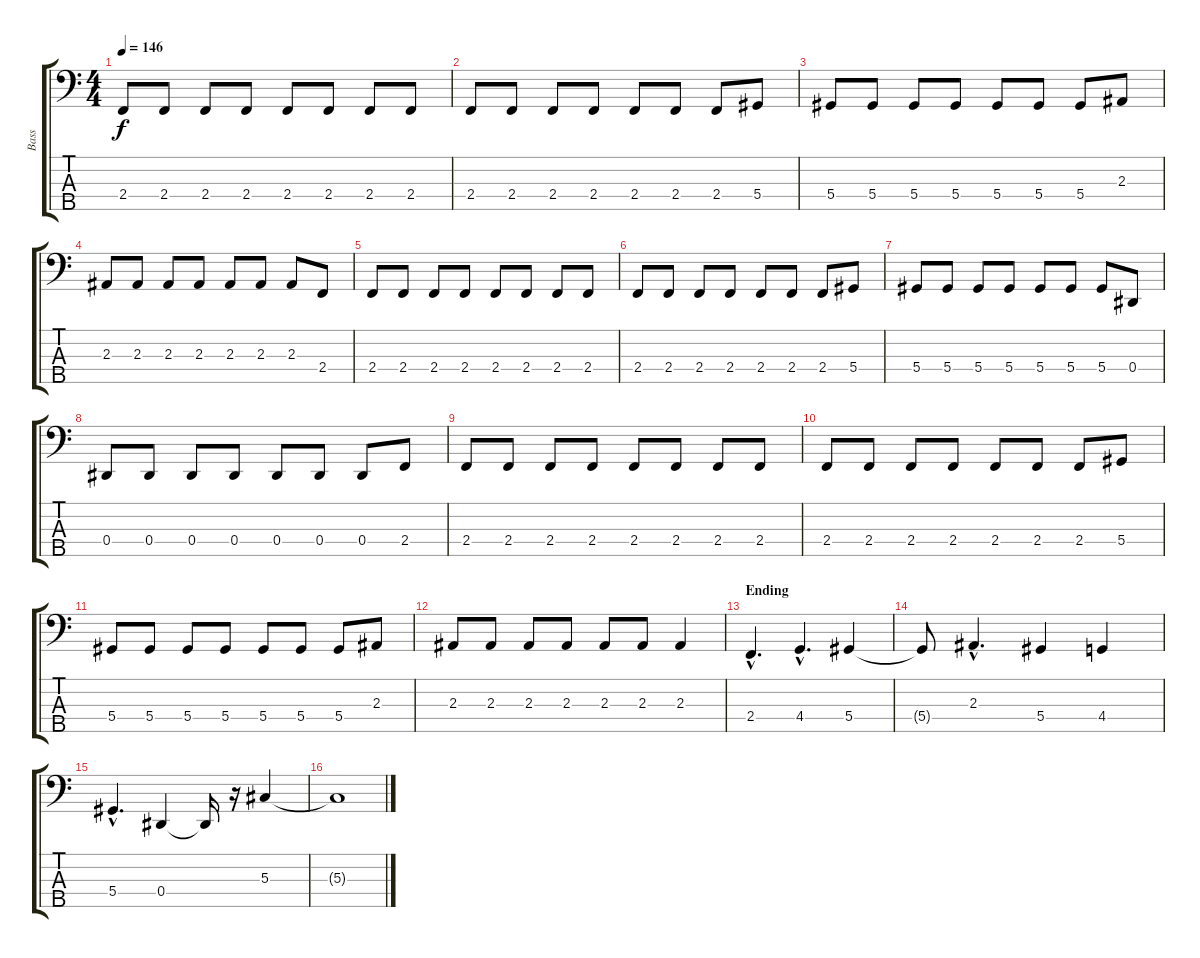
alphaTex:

\track ("Bass" "Bass") {instrument electricbasspick}
\staff {score tabs}
\tuning (Gb2 Db2 Ab1 Eb1 Bb0) {hide}
\ts (4 4)
\tempo 146
\clef f4
\ks c
2.4.8{dy f} 2.4.8 2.4.8 2.4.8 2.4.8 2.4.8 2.4.8 2.4.8 |
2.4.8 2.4.8 2.4.8 2.4.8 2.4.8 2.4.8 2.4.8 5.4.8 |
5.4.8 5.4.8 5.4.8 5.4.8 5.4.8 5.4.8 5.4.8 2.3.8 |
2.3.8 2.3.8 2.3.8 2.3.8 2.3.8 2.3.8 2.3.8 2.4.8 |
2.4.8 2.4.8 2.4.8 2.4.8 2.4.8 2.4.8 2.4.8 2.4.8 |
2.4.8 2.4.8 2.4.8 2.4.8 2.4.8 2.4.8 2.4.8 5.4.8 |
5.4.8 5.4.8 5.4.8 5.4.8 5.4.8 5.4.8 5.4.8 0.4.8 |
0.4.8 0.4.8 0.4.8 0.4.8 0.4.8 0.4.8 0.4.8 2.4.8 |
2.4.8 2.4.8 2.4.8 2.4.8 2.4.8 2.4.8 2.4.8 2.4.8 |
2.4.8 2.4.8 2.4.8 2.4.8 2.4.8 2.4.8 2.4.8 5.4.8 |
5.4.8 5.4.8 5.4.8 5.4.8 5.4.8 5.4.8 5.4.8 2.3.8 |
2.3.8 2.3.8 2.3.8 2.3.8 2.3.8 2.3.8 2.3.4 |
\section ("" "Ending")
2.4{hac}.4{d} 4.4{hac}.4{d} 5.4.4 |
5.4{t}.8 2.3{hac}.4{d} 5.4.4 4.4.4 |
5.4{hac}.4{d} 0.4.4 0.4{t}.16 r.16 5.3.4 |
5.3{t}.1
